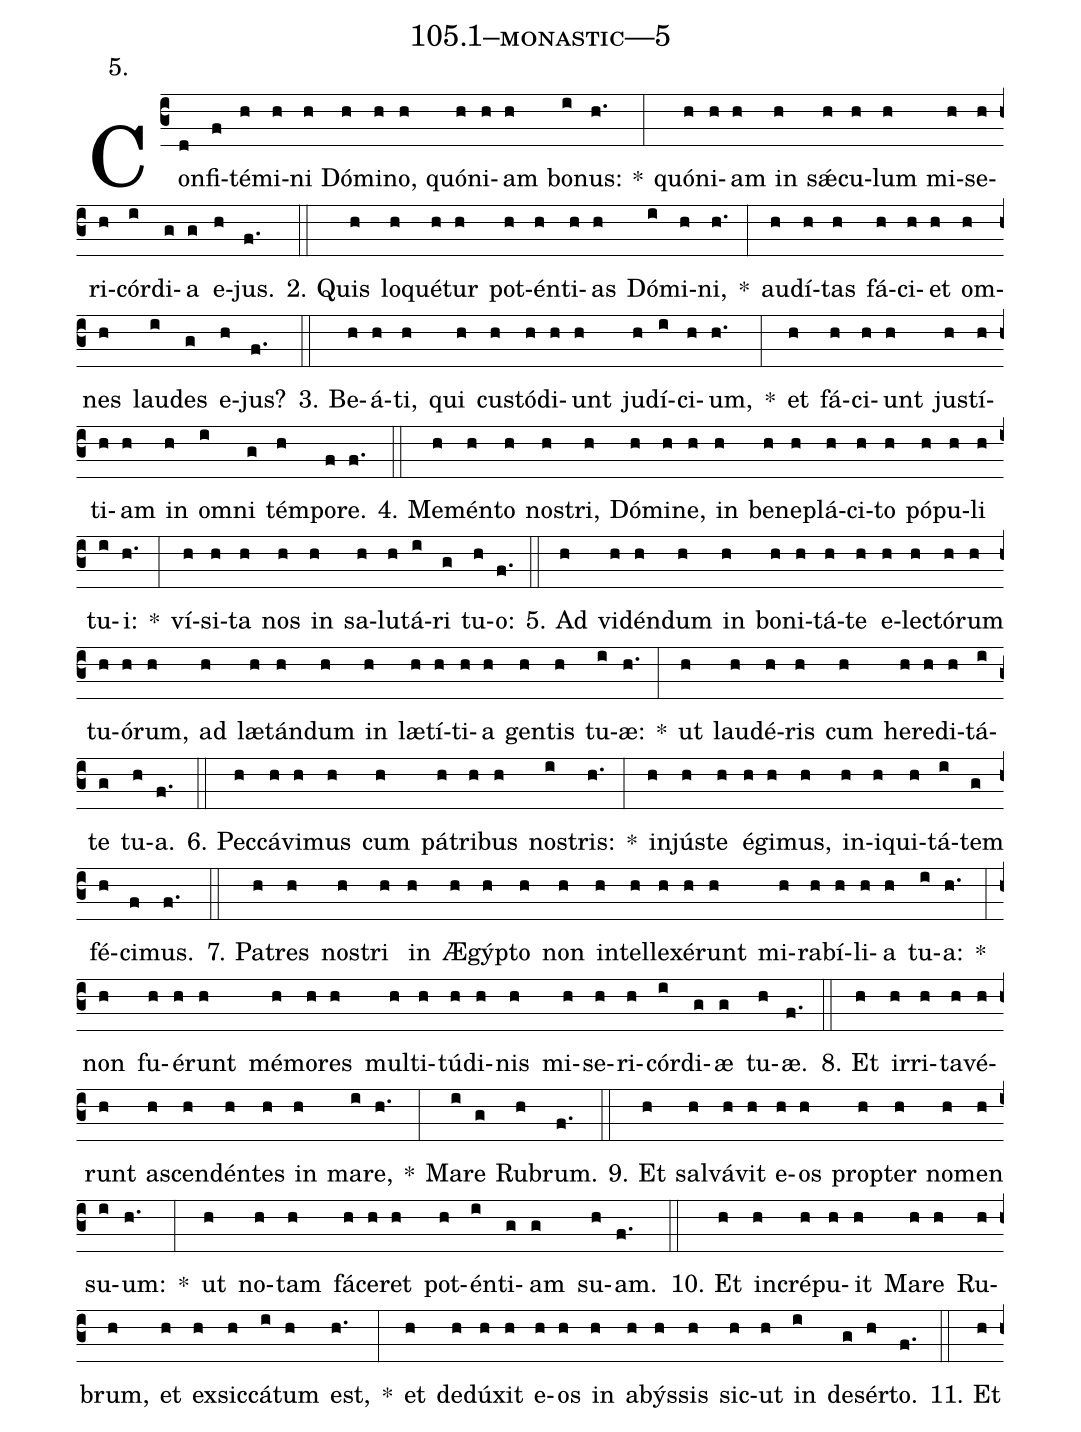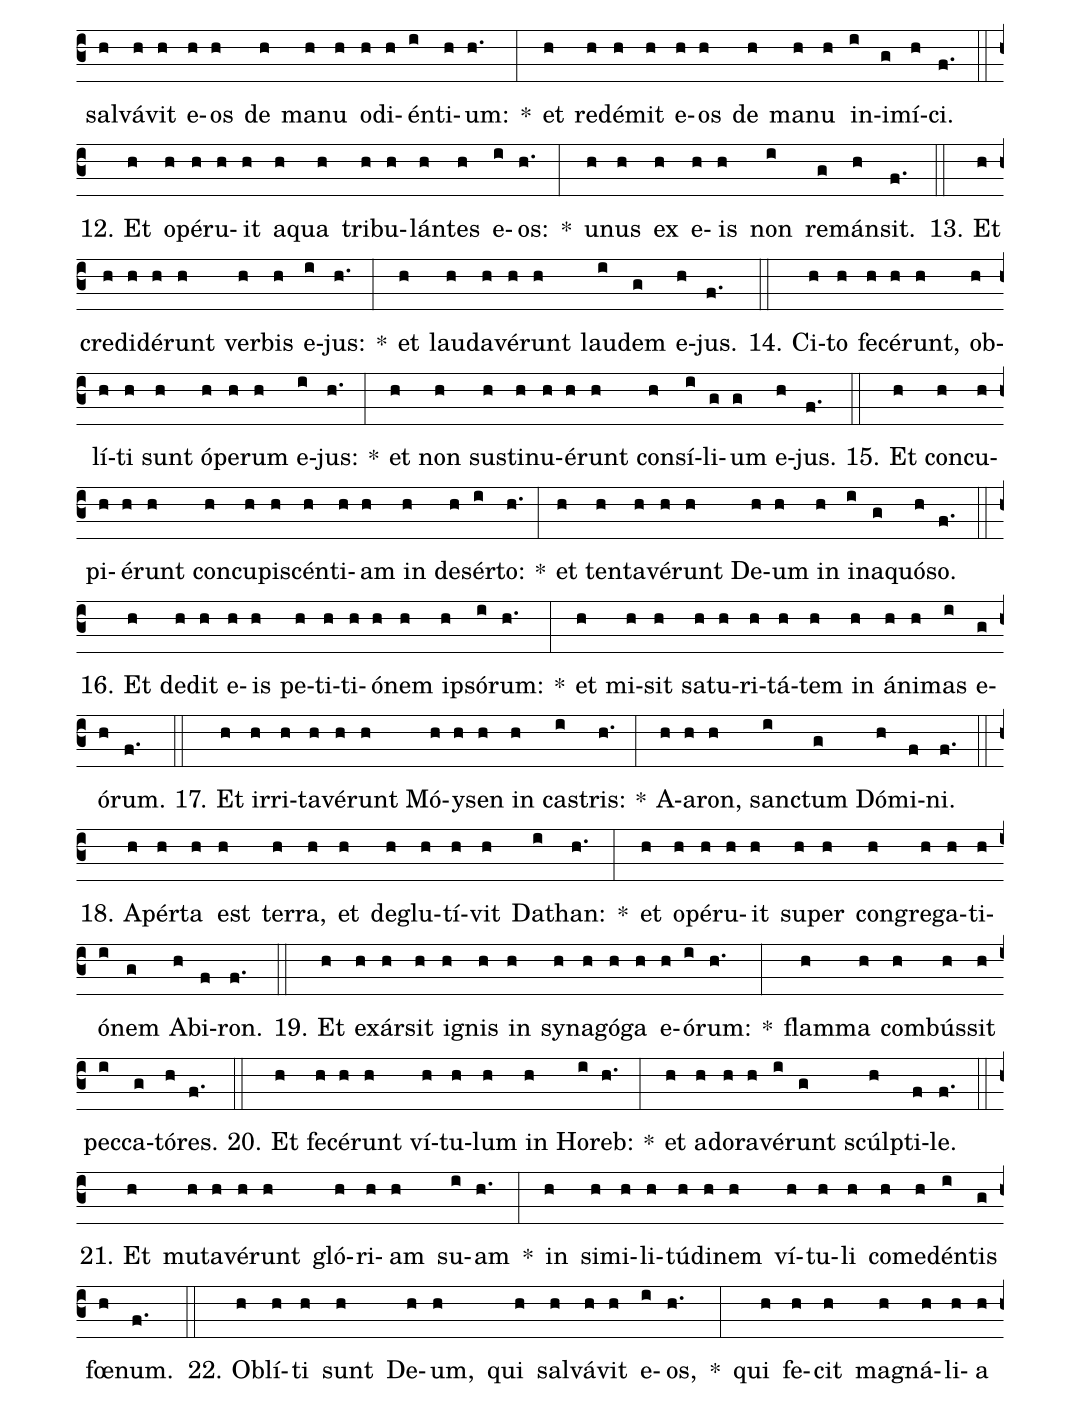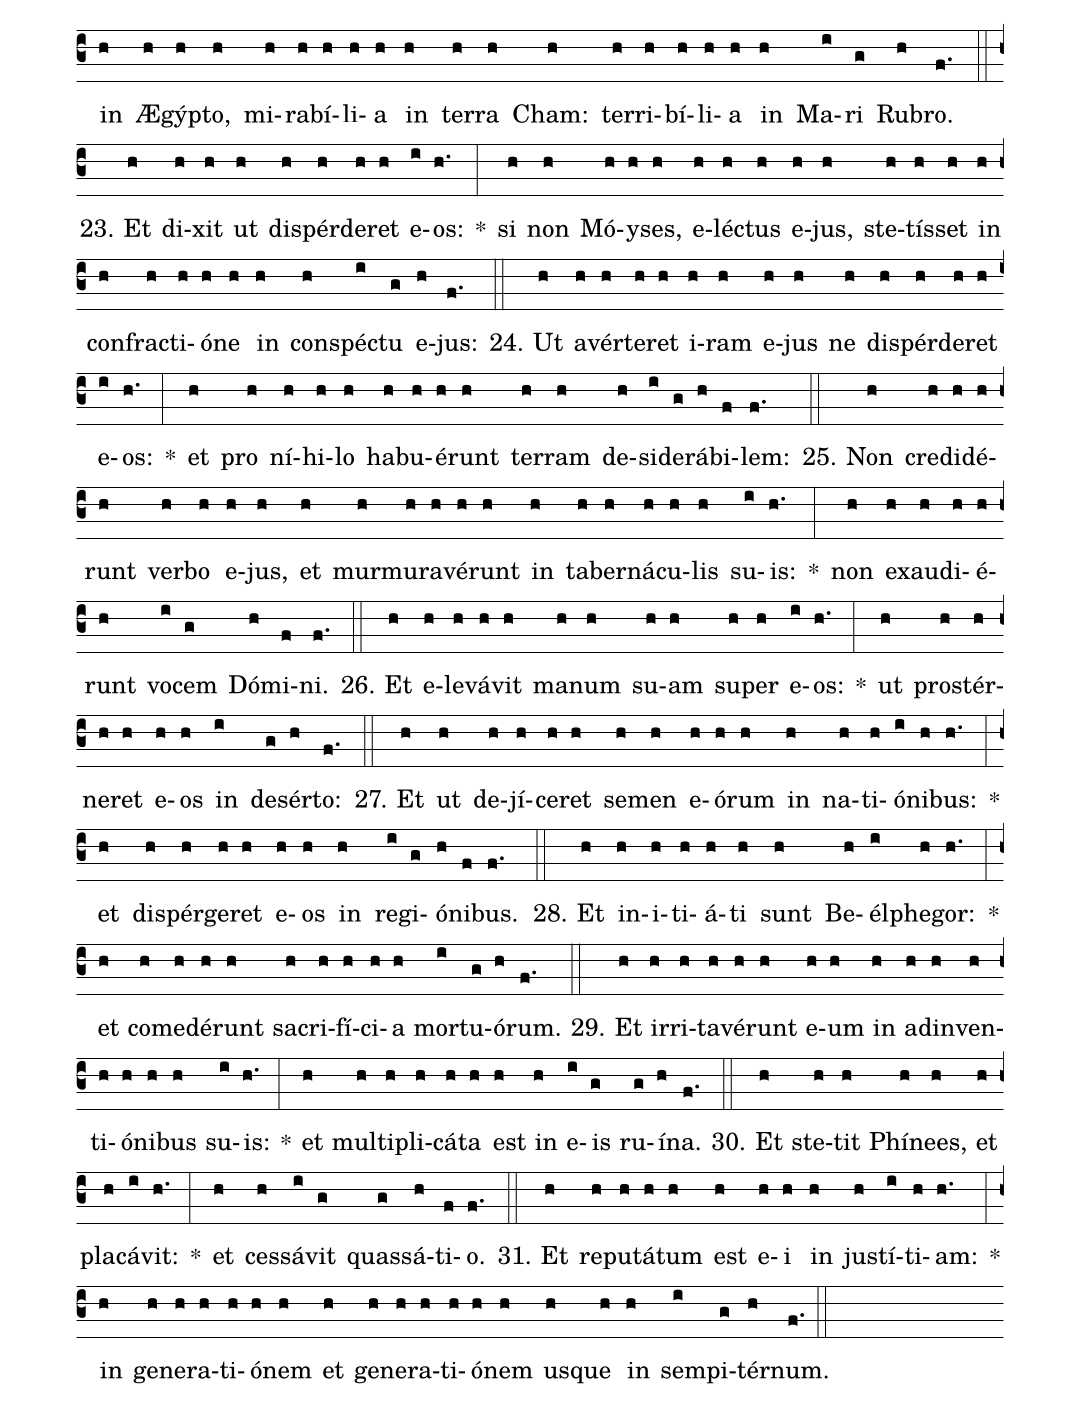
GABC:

name: 105.1--monastic---5;
annotation: 5.;
%%
(c3)Con(d)fi(f)té(h)mi(h)ni(h) Dó(h)mi(h)no,(h) quón(h)i(h)am(h) bo(i)nus:(h.) *(:) quón(h)i(h)am(h) in(h) sǽ(h)cu(h)lum(h) mi(h)se(h)ri(h)cór(i)di(g)a(g) e(h)jus.(f.) (::)
2. Quis(h) lo(h)qué(h)tur(h) pot(h)én(h)ti(h)as(h) Dó(i)mi(h)ni,(h.) *(:) au(h)dí(h)tas(h) fá(h)ci(h)et(h) om(h)nes(h) lau(i)des(g) e(h)jus?(f.) (::)
3. Be(h)á(h)ti,(h) qui(h) cus(h)tó(h)di(h)unt(h) ju(h)dí(i)ci(h)um,(h.) *(:) et(h) fá(h)ci(h)unt(h) jus(h)tí(h)ti(h)am(h) in(h) om(i)ni(g) tém(h)po(f)re.(f.) (::)
4. Me(h)mén(h)to(h) nos(h)tri,(h) Dó(h)mi(h)ne,(h) in(h) be(h)ne(h)plá(h)ci(h)to(h) pó(h)pu(h)li(h) tu(i)i:(h.) *(:) ví(h)si(h)ta(h) nos(h) in(h) sa(h)lu(h)tá(i)ri(g) tu(h)o:(f.) (::)
5. Ad(h) vi(h)dén(h)dum(h) in(h) bo(h)ni(h)tá(h)te(h) e(h)lec(h)tó(h)rum(h) tu(h)ó(h)rum,(h) ad(h) læ(h)tán(h)dum(h) in(h) læ(h)tí(h)ti(h)a(h) gen(h)tis(h) tu(i)æ:(h.) *(:) ut(h) lau(h)dé(h)ris(h) cum(h) he(h)re(h)di(h)tá(i)te(g) tu(h)a.(f.) (::)
6. Pec(h)cá(h)vi(h)mus(h) cum(h) pá(h)tri(h)bus(h) nos(i)tris:(h.) *(:) in(h)jús(h)te(h) é(h)gi(h)mus,(h) in(h)i(h)qui(h)tá(i)tem(g) fé(h)ci(f)mus.(f.) (::)
7. Pa(h)tres(h) nos(h)tri(h) in(h) Æ(h)gýp(h)to(h) non(h) in(h)tel(h)le(h)xé(h)runt(h) mi(h)ra(h)bí(h)li(h)a(h) tu(i)a:(h.) *(:) non(h) fu(h)é(h)runt(h) mé(h)mo(h)res(h) mul(h)ti(h)tú(h)di(h)nis(h) mi(h)se(h)ri(h)cór(i)di(g)æ(g) tu(h)æ.(f.) (::)
8. Et(h) ir(h)ri(h)ta(h)vé(h)runt(h) a(h)scen(h)dén(h)tes(h) in(h) ma(i)re,(h.) *(:) Ma(i)re(g) Ru(h)brum.(f.) (::)
9. Et(h) sal(h)vá(h)vit(h) e(h)os(h) prop(h)ter(h) no(h)men(h) su(i)um:(h.) *(:) ut(h) no(h)tam(h) fá(h)ce(h)ret(h) pot(h)én(i)ti(g)am(g) su(h)am.(f.) (::)
10. Et(h) in(h)cré(h)pu(h)it(h) Ma(h)re(h) Ru(h)brum,(h) et(h) ex(h)sic(h)cá(i)tum(h) est,(h.) *(:) et(h) de(h)dú(h)xit(h) e(h)os(h) in(h) a(h)býs(h)sis(h) sic(h)ut(h) in(i) de(g)sér(h)to.(f.) (::)
11. Et(h) sal(h)vá(h)vit(h) e(h)os(h) de(h) ma(h)nu(h) o(h)di(h)én(i)ti(h)um:(h.) *(:) et(h) red(h)é(h)mit(h) e(h)os(h) de(h) ma(h)nu(h) in(i)i(g)mí(h)ci.(f.) (::)
12. Et(h) o(h)pé(h)ru(h)it(h) a(h)qua(h) tri(h)bu(h)lán(h)tes(h) e(i)os:(h.) *(:) u(h)nus(h) ex(h) e(h)is(h) non(i) re(g)mán(h)sit.(f.) (::)
13. Et(h) cre(h)di(h)dé(h)runt(h) ver(h)bis(h) e(i)jus:(h.) *(:) et(h) lau(h)da(h)vé(h)runt(h) lau(i)dem(g) e(h)jus.(f.) (::)
14. Ci(h)to(h) fe(h)cé(h)runt,(h) ob(h)lí(h)ti(h) sunt(h) ó(h)pe(h)rum(h) e(i)jus:(h.) *(:) et(h) non(h) sus(h)ti(h)nu(h)é(h)runt(h) con(h)sí(i)li(g)um(g) e(h)jus.(f.) (::)
15. Et(h) con(h)cu(h)pi(h)é(h)runt(h) con(h)cu(h)pi(h)scén(h)ti(h)am(h) in(h) de(h)sér(i)to:(h.) *(:) et(h) ten(h)ta(h)vé(h)runt(h) De(h)um(h) in(h) in(i)a(g)quó(h)so.(f.) (::)
16. Et(h) de(h)dit(h) e(h)is(h) pe(h)ti(h)ti(h)ó(h)nem(h) ip(h)só(i)rum:(h.) *(:) et(h) mi(h)sit(h) sa(h)tu(h)ri(h)tá(h)tem(h) in(h) á(h)ni(h)mas(i) e(g)ó(h)rum.(f.) (::)
17. Et(h) ir(h)ri(h)ta(h)vé(h)runt(h) Mó(h)y(h)sen(h) in(h) cas(i)tris:(h.) *(:) A(h)a(h)ron,(h) sanc(i)tum(g) Dó(h)mi(f)ni.(f.) (::)
18. A(h)pér(h)ta(h) est(h) ter(h)ra,(h) et(h) de(h)glu(h)tí(h)vit(h) Da(i)than:(h.) *(:) et(h) o(h)pé(h)ru(h)it(h) su(h)per(h) con(h)gre(h)ga(h)ti(h)ó(i)nem(g) Ab(h)i(f)ron.(f.) (::)
19. Et(h) ex(h)ár(h)sit(h) i(h)gnis(h) in(h) sy(h)na(h)gó(h)ga(h) e(h)ó(i)rum:(h.) *(:) flam(h)ma(h) com(h)bús(h)sit(h) pec(i)ca(g)tó(h)res.(f.) (::)
20. Et(h) fe(h)cé(h)runt(h) ví(h)tu(h)lum(h) in(h) Ho(i)reb:(h.) *(:) et(h) ad(h)o(h)ra(h)vé(i)runt(g) scúlp(h)ti(f)le.(f.) (::)
21. Et(h) mu(h)ta(h)vé(h)runt(h) gló(h)ri(h)am(h) su(i)am(h.) *(:) in(h) si(h)mi(h)li(h)tú(h)di(h)nem(h) ví(h)tu(h)li(h) com(h)e(h)dén(i)tis(g) fœ(h)num.(f.) (::)
22. Ob(h)lí(h)ti(h) sunt(h) De(h)um,(h) qui(h) sal(h)vá(h)vit(h) e(i)os,(h.) *(:) qui(h) fe(h)cit(h) ma(h)gná(h)li(h)a(h) in(h) Æ(h)gýp(h)to,(h) mi(h)ra(h)bí(h)li(h)a(h) in(h) ter(h)ra(h) Cham:(h) ter(h)ri(h)bí(h)li(h)a(h) in(h) Ma(i)ri(g) Ru(h)bro.(f.) (::)
23. Et(h) di(h)xit(h) ut(h) dis(h)pér(h)de(h)ret(h) e(i)os:(h.) *(:) si(h) non(h) Mó(h)y(h)ses,(h) e(h)léc(h)tus(h) e(h)jus,(h) ste(h)tís(h)set(h) in(h) con(h)frac(h)ti(h)ó(h)ne(h) in(h) con(h)spéc(i)tu(g) e(h)jus:(f.) (::)
24. Ut(h) a(h)vér(h)te(h)ret(h) i(h)ram(h) e(h)jus(h) ne(h) dis(h)pér(h)de(h)ret(h) e(i)os:(h.) *(:) et(h) pro(h) ní(h)hi(h)lo(h) ha(h)bu(h)é(h)runt(h) ter(h)ram(h) de(h)si(i)de(g)rá(h)bi(f)lem:(f.) (::)
25. Non(h) cre(h)di(h)dé(h)runt(h) ver(h)bo(h) e(h)jus,(h) et(h) mur(h)mu(h)ra(h)vé(h)runt(h) in(h) ta(h)ber(h)ná(h)cu(h)lis(h) su(i)is:(h.) *(:) non(h) ex(h)au(h)di(h)é(h)runt(h) vo(i)cem(g) Dó(h)mi(f)ni.(f.) (::)
26. Et(h) e(h)le(h)vá(h)vit(h) ma(h)num(h) su(h)am(h) su(h)per(h) e(i)os:(h.) *(:) ut(h) pro(h)stér(h)ne(h)ret(h) e(h)os(h) in(i) de(g)sér(h)to:(f.) (::)
27. Et(h) ut(h) de(h)jí(h)ce(h)ret(h) se(h)men(h) e(h)ó(h)rum(h) in(h) na(h)ti(h)ó(i)ni(h)bus:(h.) *(:) et(h) di(h)spér(h)ge(h)ret(h) e(h)os(h) in(h) re(i)gi(g)ó(h)ni(f)bus.(f.) (::)
28. Et(h) in(h)i(h)ti(h)á(h)ti(h) sunt(h) Be(h)él(i)phe(h)gor:(h.) *(:) et(h) com(h)e(h)dé(h)runt(h) sa(h)cri(h)fí(h)ci(h)a(h) mor(i)tu(g)ó(h)rum.(f.) (::)
29. Et(h) ir(h)ri(h)ta(h)vé(h)runt(h) e(h)um(h) in(h) ad(h)in(h)ven(h)ti(h)ó(h)ni(h)bus(h) su(i)is:(h.) *(:) et(h) mul(h)ti(h)pli(h)cá(h)ta(h) est(h) in(h) e(i)is(g) ru(g)í(h)na.(f.) (::)
30. Et(h) ste(h)tit(h) Phí(h)nees,(h) et(h) pla(h)cá(i)vit:(h.) *(:) et(h) ces(h)sá(i)vit(g) quas(g)sá(h)ti(f)o.(f.) (::)
31. Et(h) re(h)pu(h)tá(h)tum(h) est(h) e(h)i(h) in(h) jus(h)tí(i)ti(h)am:(h.) *(:) in(h) ge(h)ne(h)ra(h)ti(h)ó(h)nem(h) et(h) ge(h)ne(h)ra(h)ti(h)ó(h)nem(h) us(h)que(h) in(h) sem(i)pi(g)tér(h)num.(f.) (::)
